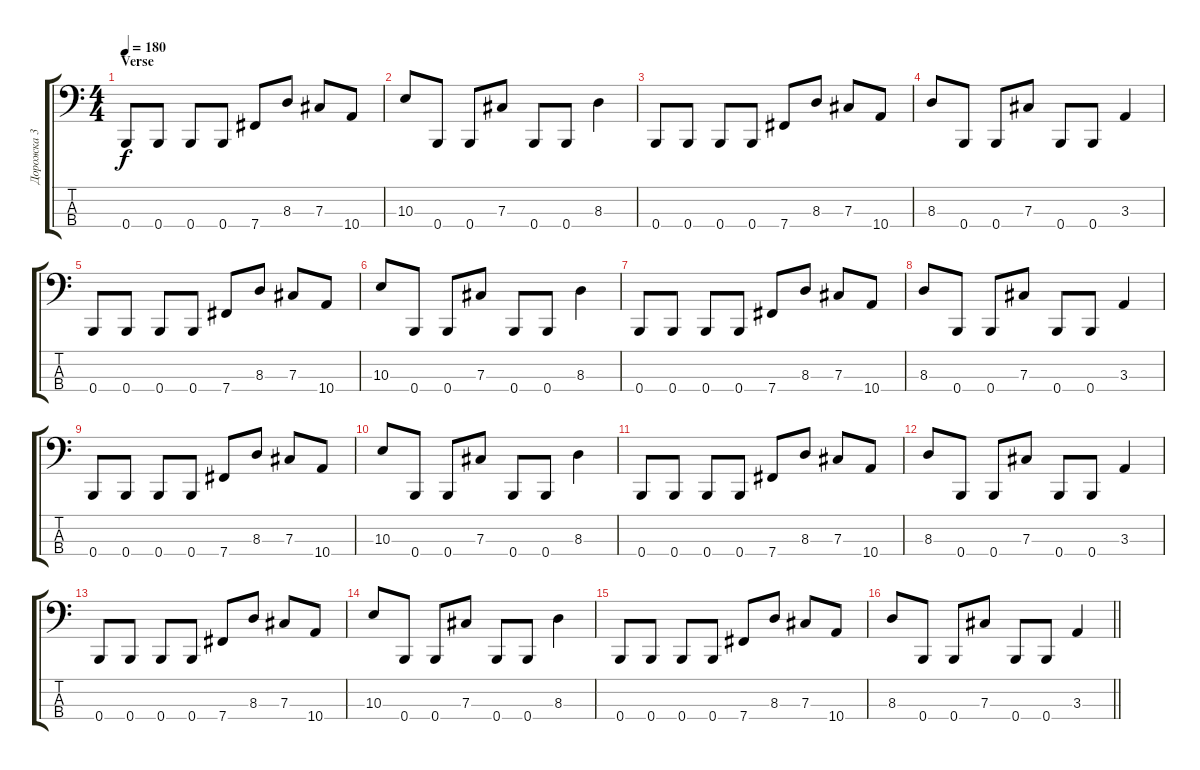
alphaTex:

\track ("Дорожка 3" "Дорожка 3") {instrument electricbassfinger}
\staff {score tabs}
\tuning (E2 B1 Gb1 B0) {hide}
\ts (4 4)
\section ("" "Verse")
\tempo 180
\clef f4
\ks c
0.4.8{dy f} 0.4.8 0.4.8 0.4.8 7.4.8 8.3.8 7.3.8 10.4.8 |
10.3.8 0.4.8 0.4.8 7.3.8 0.4.8 0.4.8 8.3.4 |
0.4.8 0.4.8 0.4.8 0.4.8 7.4.8 8.3.8 7.3.8 10.4.8 |
8.3.8 0.4.8 0.4.8 7.3.8 0.4.8 0.4.8 3.3.4 |
0.4.8 0.4.8 0.4.8 0.4.8 7.4.8 8.3.8 7.3.8 10.4.8 |
10.3.8 0.4.8 0.4.8 7.3.8 0.4.8 0.4.8 8.3.4 |
0.4.8 0.4.8 0.4.8 0.4.8 7.4.8 8.3.8 7.3.8 10.4.8 |
8.3.8 0.4.8 0.4.8 7.3.8 0.4.8 0.4.8 3.3.4 |
0.4.8 0.4.8 0.4.8 0.4.8 7.4.8 8.3.8 7.3.8 10.4.8 |
10.3.8 0.4.8 0.4.8 7.3.8 0.4.8 0.4.8 8.3.4 |
0.4.8 0.4.8 0.4.8 0.4.8 7.4.8 8.3.8 7.3.8 10.4.8 |
8.3.8 0.4.8 0.4.8 7.3.8 0.4.8 0.4.8 3.3.4 |
0.4.8 0.4.8 0.4.8 0.4.8 7.4.8 8.3.8 7.3.8 10.4.8 |
10.3.8 0.4.8 0.4.8 7.3.8 0.4.8 0.4.8 8.3.4 |
0.4.8 0.4.8 0.4.8 0.4.8 7.4.8 8.3.8 7.3.8 10.4.8 |
\barLineRight lightlight
8.3.8 0.4.8 0.4.8 7.3.8 0.4.8 0.4.8 3.3.4
